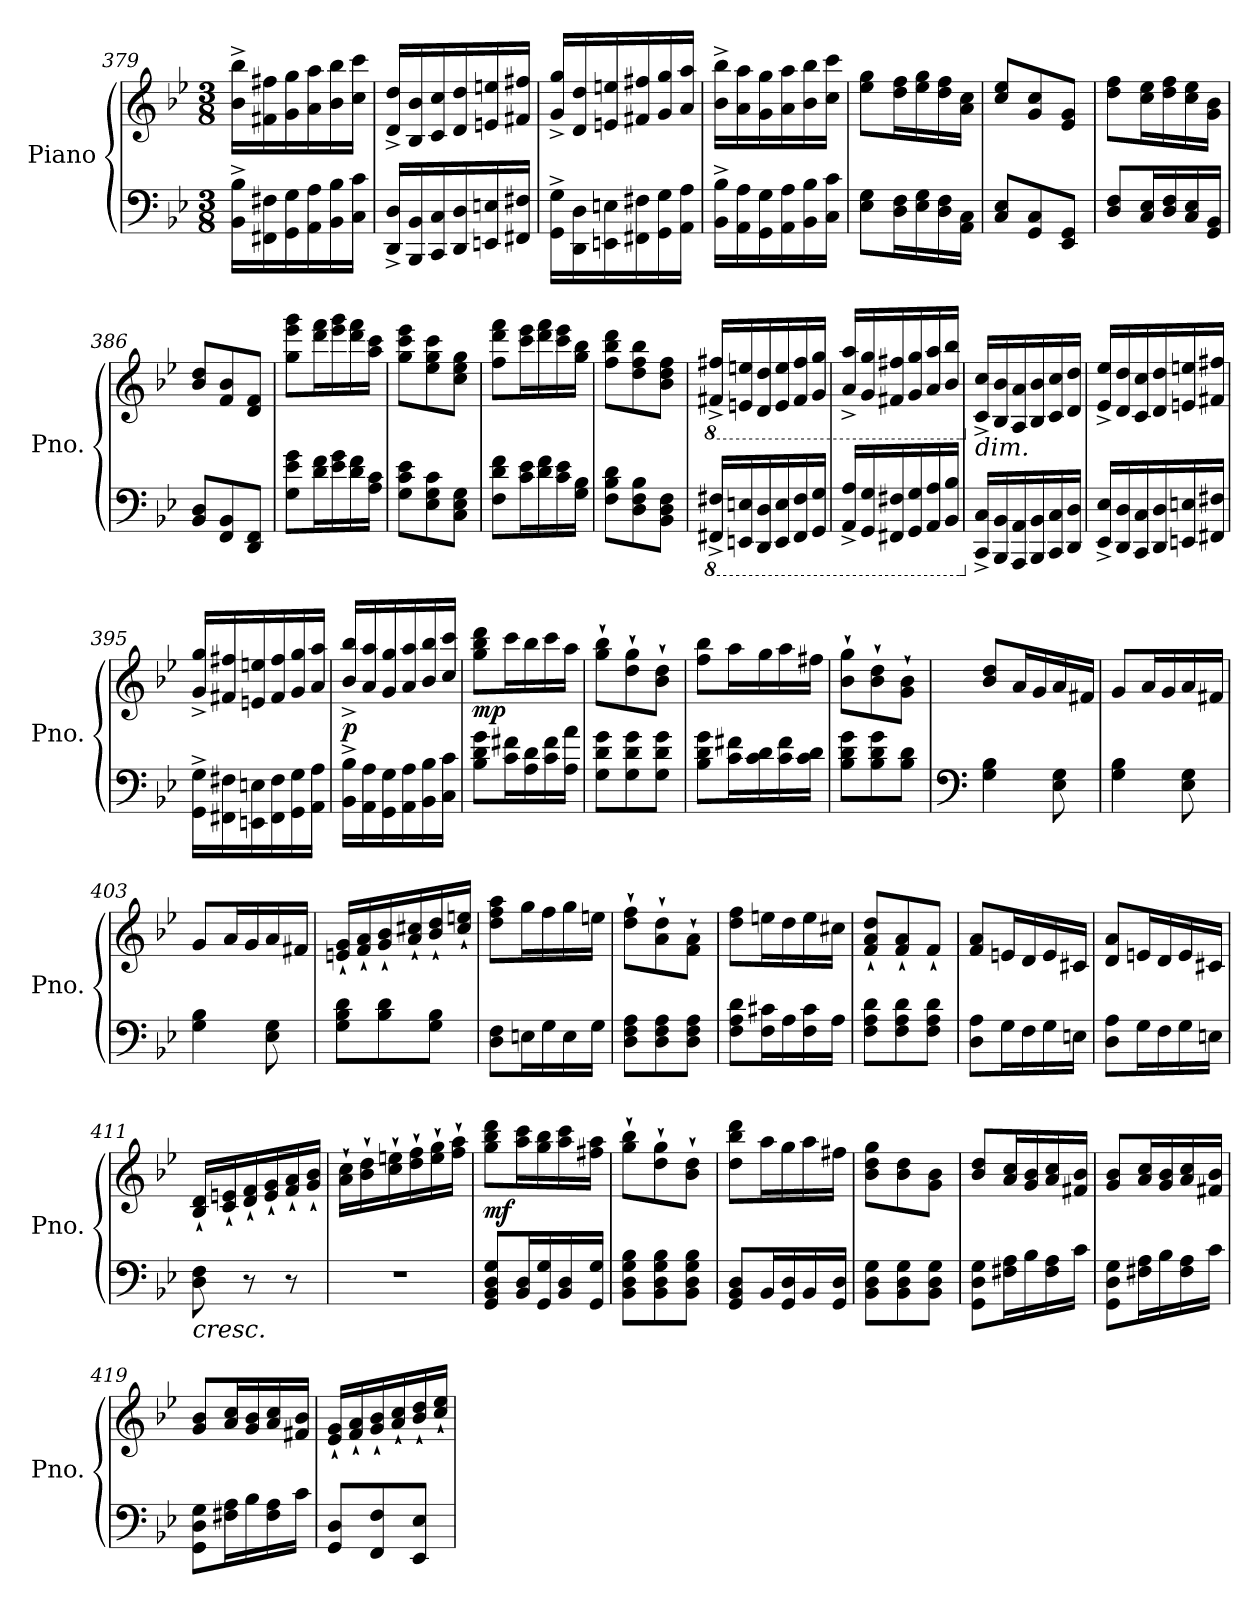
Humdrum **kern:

**kern	**kern	**dynam
*part1	*part1	*part1
*staff2	*staff1	*staff1/2
*I"Piano	*	*
*I'Pno.	*	*
*clefF4	*clefG2	*
*k[b-e-]	*k[b-e-]	*
*M3/8	*M3/8	*
=379	=379	=379
16BB-\^ 16B-\^LL	16b-\^ 16bb-\^LL	.
16FF#X\ 16F#X\	16f#X\ 16ff#X\	.
16GG\ 16G\	16g\ 16gg\	.
16AA\ 16A\	16a\ 16aa\	.
16BB-\ 16B-\	16b-\ 16bb-\	.
16C\ 16c\JJ	16cc\ 16ccc\JJ	.
!!LO:LB:g=z
=380	=380	=380
16DD/^ 16D/^LL	16d/^ 16dd/^LL	.
16BBB-/ 16BB-/	16B-/ 16b-/	.
16CC/ 16C/	16c/ 16cc/	.
16DD/ 16D/	16d/ 16dd/	.
16EEn/ 16En/	16en/ 16een/	.
16FF#X/ 16F#X/JJ	16f#X/ 16ff#X/JJ	.
=381	=381	=381
16GG\^ 16G\^LL	16g/^ 16gg/^LL	.
16DD\ 16D\	16d/ 16dd/	.
16EEn\ 16En\	16en/ 16een/	.
16FF#X\ 16F#X\	16f#X/ 16ff#X/	.
16GG\ 16G\	16g/ 16gg/	.
16AA\ 16A\JJ	16a/ 16aa/JJ	.
=382	=382	=382
16BB-\^ 16B-\^LL	16b-\^ 16bb-\^LL	.
16AA\ 16A\	16a\ 16aa\	.
16GG\ 16G\	16g\ 16gg\	.
16AA\ 16A\	16a\ 16aa\	.
16BB-\ 16B-\	16b-\ 16bb-\	.
16C\ 16c\JJ	16cc\ 16ccc\JJ	.
=383	=383	=383
8E-\ 8G\L	8ee-\ 8gg\L	.
16D\ 16F\L	16dd\ 16ff\L	.
16E-\ 16G\	16ee-\ 16gg\	.
16D\ 16F\	16dd\ 16ff\	.
16AA\ 16C\JJ	16a\ 16cc\JJ	.
=384	=384	=384
8C/ 8E-/L	8cc/ 8ee-/L	.
8GG/ 8C/	8g/ 8cc/	.
8EE-/ 8GG/J	8e-/ 8g/J	.
=385	=385	=385
8D/ 8F/L	8dd\ 8ff\L	.
16C/ 16E-/L	16cc\ 16ee-\L	.
16D/ 16F/	16dd\ 16ff\	.
16C/ 16E-/	16cc\ 16ee-\	.
16GG/ 16BB-/JJ	16g\ 16b-\JJ	.
=386	=386	=386
8BB-/ 8D/L	8b-/ 8dd/L	.
8FF/ 8BB-/	8f/ 8b-/	.
8DD/ 8FF/J	8d/ 8f/J	.
=387	=387	=387
8G\ 8e-\ 8g\L	8gg\ 8eee-\ 8ggg\L	.
16d\ 16f\L	16ddd\ 16fff\L	.
16e-\ 16g\	16eee-\ 16ggg\	.
16d\ 16f\	16ddd\ 16fff\	.
16A\ 16c\JJ	16aa\ 16ccc\JJ	.
!!LO:LB:g=z
=388	=388	=388
8G\ 8c\ 8e-\L	8gg\ 8ccc\ 8eee-\L	.
8E-\ 8G\ 8c\	8ee-\ 8gg\ 8ccc\	.
8C\ 8E-\ 8G\J	8cc\ 8ee-\ 8gg\J	.
=389	=389	=389
8F\ 8d\ 8f\L	8ff\ 8ddd\ 8fff\L	.
16c\ 16e-\L	16ccc\ 16eee-\L	.
16d\ 16f\	16ddd\ 16fff\	.
16c\ 16e-\	16ccc\ 16eee-\	.
16G\ 16B-\JJ	16gg\ 16bb-\JJ	.
=390	=390	=390
8F\ 8B-\ 8d\L	8ff\ 8bb-\ 8ddd\L	.
8D\ 8F\ 8B-\	8dd\ 8ff\ 8bb-\	.
8BB-\ 8D\ 8F\J	8b-\ 8dd\ 8ff\J	.
=391	=391	=391
*8ba	*	*
*	*8ba	*
16FFF#X/^ 16FF#X/^LL	16F#X/^ 16f#X/^LL	.
16EEEn/ 16EEn/	16En/ 16en/	.
16DDD/ 16DD/	16D/ 16d/	.
16EEE/ 16EE/	16E/ 16e/	.
16FFF#/ 16FF#/	16F#/ 16f#/	.
16GGG/ 16GG/JJ	16G/ 16g/JJ	.
=392	=392	=392
16AAA/^ 16AA/^LL	16A/^ 16a/^LL	.
16GGG/ 16GG/	16G/ 16g/	.
16FFF#X/ 16FF#X/	16F#X/ 16f#X/	.
16GGG/ 16GG/	16G/ 16g/	.
16AAA/ 16AA/	16A/ 16a/	.
16BBB-/ 16BB-/JJ	16B-/ 16b-/JJ	.
=393	=393	=393
*X8ba	*	*
*	*X8ba	*
!	!LO:TX:b:i:t=dim.	!
16CC/^ 16C/^LL	16c/^ 16cc/^LL	.
16BBB-/ 16BB-/	16B-/ 16b-/	.
16AAA/ 16AA/	16A/ 16a/	.
16BBB-/ 16BB-/	16B-/ 16b-/	.
16CC/ 16C/	16c/ 16cc/	.
16DD/ 16D/JJ	16d/ 16dd/JJ	.
=394	=394	=394
16EE-/^ 16E-/^LL	16e-/^ 16ee-/^LL	.
16DD/ 16D/	16d/ 16dd/	.
16CC/ 16C/	16c/ 16cc/	.
16DD/ 16D/	16d/ 16dd/	.
16EEn/ 16En/	16en/ 16een/	.
16FF#X/ 16F#X/JJ	16f#X/ 16ff#X/JJ	.
!!LO:LB:g=z
=395	=395	=395
16GG\^ 16G\^LL	16g/^ 16gg/^LL	.
16FF#X\ 16F#X\	16f#X/ 16ff#X/	.
16EEn\ 16En\	16en/ 16een/	.
16FF#\ 16F#\	16f#/ 16ff#/	.
16GG\ 16G\	16g/ 16gg/	.
16AA\ 16A\JJ	16a/ 16aa/JJ	.
=396	=396	=396
!	!	!LO:DY:a=2
16BB-\^ 16B-\^LL	16b-/^ 16bb-/^LL	p
16AA\ 16A\	16a/ 16aa/	.
16GG\ 16G\	16g/ 16gg/	.
16AA\ 16A\	16a/ 16aa/	.
16BB-\ 16B-\	16b-/ 16bb-/	.
16C\ 16c\JJ	16cc/ 16ccc/JJ	.
=397	=397	=397
!	!	!LO:DY:b
8B-\ 8d\ 8g\L	8gg\ 8bb-\ 8ddd\L	mp
16c\ 16f#X\L	16ccc\L	.
16A\ 16d\	16bb-\	.
16c\ 16f#\	16ccc\	.
16A\ 16a\JJ	16aa\JJ	.
=398	=398	=398
8G\ 8d\ 8g\L	8gg\` 8bb-\`L	.
8G\ 8d\ 8g\	8dd\` 8gg\`	.
8G\ 8d\ 8g\J	8b-\` 8dd\`J	.
=399	=399	=399
8B-\ 8d\ 8g\L	8ff\ 8bb-\L	.
16c\ 16f#X\L	16aa\L	.
16c\ 16d\	16gg\	.
16c\ 16f#\	16aa\	.
16c\ 16d\JJ	16ff#X\JJ	.
=400	=400	=400
8B-\ 8d\ 8g\L	8b-\` 8gg\`L	.
8B-\ 8d\ 8g\	8b-\` 8dd\`	.
8B-\ 8d\J	8g\` 8b-\`J	.
=401	=401	=401
*clefF4	*	*
4G\ 4B-\	8b-/ 8dd/L	.
.	16a/L	.
.	16g/	.
8E-\ 8G\	16a/	.
.	16f#X/JJ	.
!!LO:PB:g=z
=402	=402	=402
4G\ 4B-\	8g/L	.
.	16a/L	.
.	16g/	.
8E-\ 8G\	16a/	.
.	16f#X/JJ	.
=403	=403	=403
4G\ 4B-\	8g/L	.
.	16a/L	.
.	16g/	.
8E-\ 8G\	16a/	.
.	16f#X/JJ	.
=404	=404	=404
8G\ 8B-\ 8d\L	16en/` 16g/`LL	.
.	16f/` 16a/`	.
8B-\ 8d\	16g/` 16b-/`	.
.	16a/` 16cc#X/`	.
8G\ 8B-\J	16b-/` 16dd/`	.
.	16cc#/` 16een/`JJ	.
=405	=405	=405
8D\ 8F\L	8dd\ 8ff\ 8aa\L	.
16En\L	16gg\L	.
16G\	16ff\	.
16E\	16gg\	.
16G\JJ	16een\JJ	.
=406	=406	=406
8D\ 8F\ 8A\L	8dd\` 8ff\`L	.
8D\ 8F\ 8A\	8a\` 8dd\`	.
8D\ 8F\ 8A\J	8f\` 8a\`J	.
=407	=407	=407
8F\ 8A\ 8d\L	8dd\ 8ff\L	.
16F\ 16c#X\L	16een\L	.
16A\	16dd\	.
16F\ 16c#\	16ee\	.
16A\JJ	16cc#X\JJ	.
=408	=408	=408
8F\ 8A\ 8d\L	8f/` 8a/` 8dd/`L	.
8F\ 8A\ 8d\	8f/` 8a/`	.
8F\ 8A\ 8d\J	8f`/J	.
=409	=409	=409
8D\ 8A\L	8f/ 8a/L	.
16G\L	16en/L	.
16F\	16d/	.
16G\	16e/	.
16En\JJ	16c#X/JJ	.
!!LO:LB:g=z
=410	=410	=410
8D\ 8A\L	8d/ 8a/L	.
16G\L	16en/L	.
16F\	16d/	.
16G\	16e/	.
16En\JJ	16c#X/JJ	.
=411	=411	=411
!LO:TX:b:i:t=cresc.	!	!
8D\ 8F\	16B-/` 16d/`LL	.
.	16c/` 16en/`	.
8r	16d/` 16f/`	.
.	16e/` 16g/`	.
8r	16f/` 16a/`	.
.	16g/` 16b-/`JJ	.
=412	=412	=412
4.r	16a\` 16cc\`LL	.
.	16b-\` 16dd\`	.
.	16cc\` 16een\`	.
.	16dd\` 16ff\`	.
.	16ee\` 16gg\`	.
.	16ff\` 16aa\`JJ	.
=413	=413	=413
!	!	!LO:DY:b
8GG/ 8BB-/ 8D/ 8G/L	8gg\ 8bb-\ 8ddd\L	mf
16BB-/ 16D/L	16aa\ 16ccc\L	.
16GG/ 16G/	16gg\ 16bb-\	.
16BB-/ 16D/	16aa\ 16ccc\	.
16GG/ 16G/JJ	16ff#X\ 16aa\JJ	.
=414	=414	=414
8BB-\ 8D\ 8G\ 8B-\L	8gg\` 8bb-\`L	.
8BB-\ 8D\ 8G\ 8B-\	8dd\` 8gg\`	.
8BB-\ 8D\ 8G\ 8B-\J	8b-\` 8dd\`J	.
=415	=415	=415
8GG/ 8BB-/ 8D/L	8dd\ 8bb-\ 8ddd\L	.
16BB-/L	16aa\L	.
16GG/ 16D/	16gg\	.
16BB-/	16aa\	.
16GG/ 16D/JJ	16ff#X\JJ	.
=416	=416	=416
8BB-\ 8D\ 8G\L	8b-\ 8dd\ 8gg\L	.
8BB-\ 8D\ 8G\	8b-\ 8dd\	.
8BB-\ 8D\ 8G\J	8g\ 8b-\J	.
=417	=417	=417
8GG\ 8D\ 8G\L	8b-/ 8dd/L	.
16F#X\ 16A\L	16a/ 16cc/L	.
16B-\	16g/ 16b-/	.
16F#\ 16A\	16a/ 16cc/	.
16c\JJ	16f#X/ 16b-/JJ	.
!!LO:LB:g=z
=418	=418	=418
8GG\ 8D\ 8G\L	8g/ 8b-/L	.
16F#X\ 16A\L	16a/ 16cc/L	.
16B-\	16g/ 16b-/	.
16F#\ 16A\	16a/ 16cc/	.
16c\JJ	16f#X/ 16b-/JJ	.
=419	=419	=419
8GG\ 8D\ 8G\L	8g/ 8b-/L	.
16F#X\ 16A\L	16a/ 16cc/L	.
16B-\	16g/ 16b-/	.
16F#\ 16A\	16a/ 16cc/	.
16c\JJ	16f#X/ 16b-/JJ	.
=420	=420	=420
8GG/ 8D/L	16e-/` 16g/`LL	.
.	16f/` 16a/`	.
8FF/ 8F/	16g/` 16b-/`	.
.	16a/` 16cc/`	.
8EE-/ 8E-/J	16b-/` 16dd/`	.
.	16cc/` 16ee-/`JJ	.
=	=	=
*-	*-	*-
